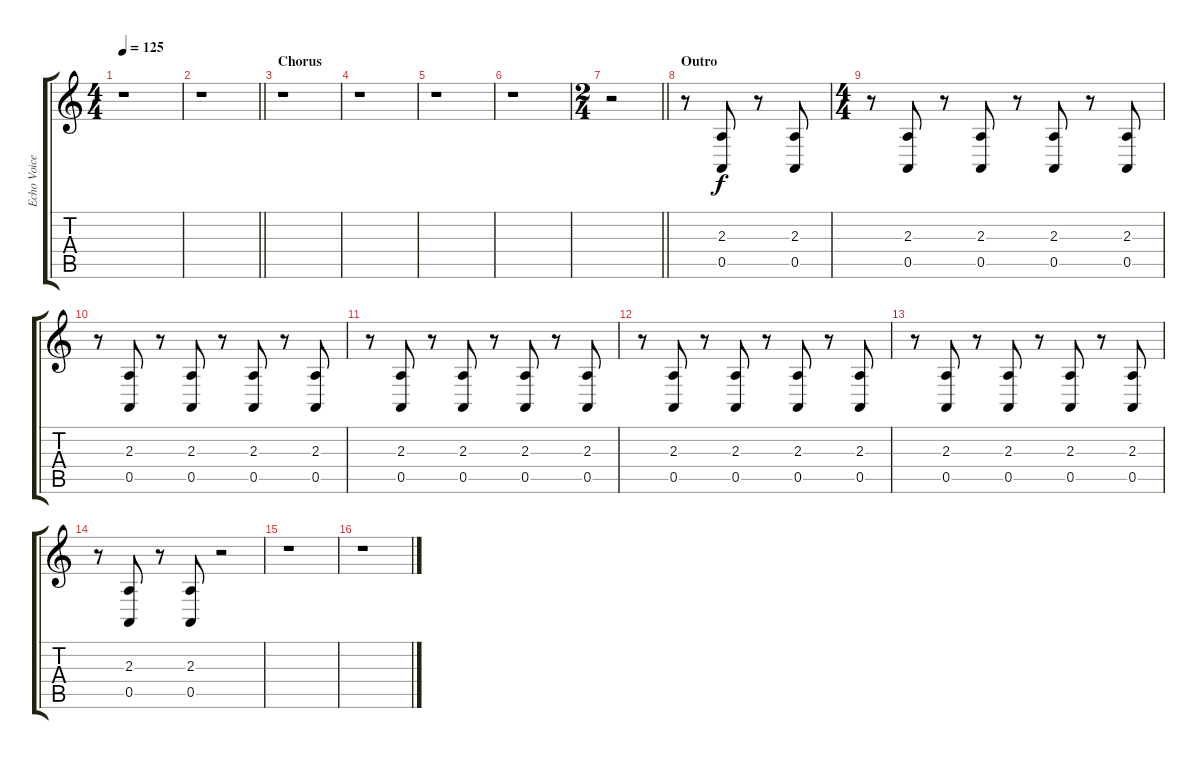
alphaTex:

\track ("Echo Voices 2" "Echo Voice") {instrument synthvoice}
\staff {score tabs}
\tuning (E4 B3 G3 D3 A2 E2) {hide}
\ts (4 4)
\tempo 125
\clef g2
\ks c
r.1{dy f} |
\barLineRight lightlight
r.1 |
\section ("" "Chorus")
r.1 |
r.1 |
r.1 |
r.1 |
\ts (2 4)
\barLineRight lightlight
r.2 |
\section ("" "Outro")
r.8 (2.3 0.5).8 r.8 (2.3 0.5).8 |
\ts (4 4)
r.8 (2.3 0.5).8 r.8 (2.3 0.5).8 r.8 (2.3 0.5).8 r.8 (2.3 0.5).8 |
r.8 (2.3 0.5).8 r.8 (2.3 0.5).8 r.8 (2.3 0.5).8 r.8 (2.3 0.5).8 |
r.8 (2.3 0.5).8 r.8 (2.3 0.5).8 r.8 (2.3 0.5).8 r.8 (2.3 0.5).8 |
r.8 (2.3 0.5).8 r.8 (2.3 0.5).8 r.8 (2.3 0.5).8 r.8 (2.3 0.5).8 |
r.8 (2.3 0.5).8 r.8 (2.3 0.5).8 r.8 (2.3 0.5).8 r.8 (2.3 0.5).8 |
r.8 (2.3 0.5).8 r.8 (2.3 0.5).8 r.2 |
r.1 |
r.1
